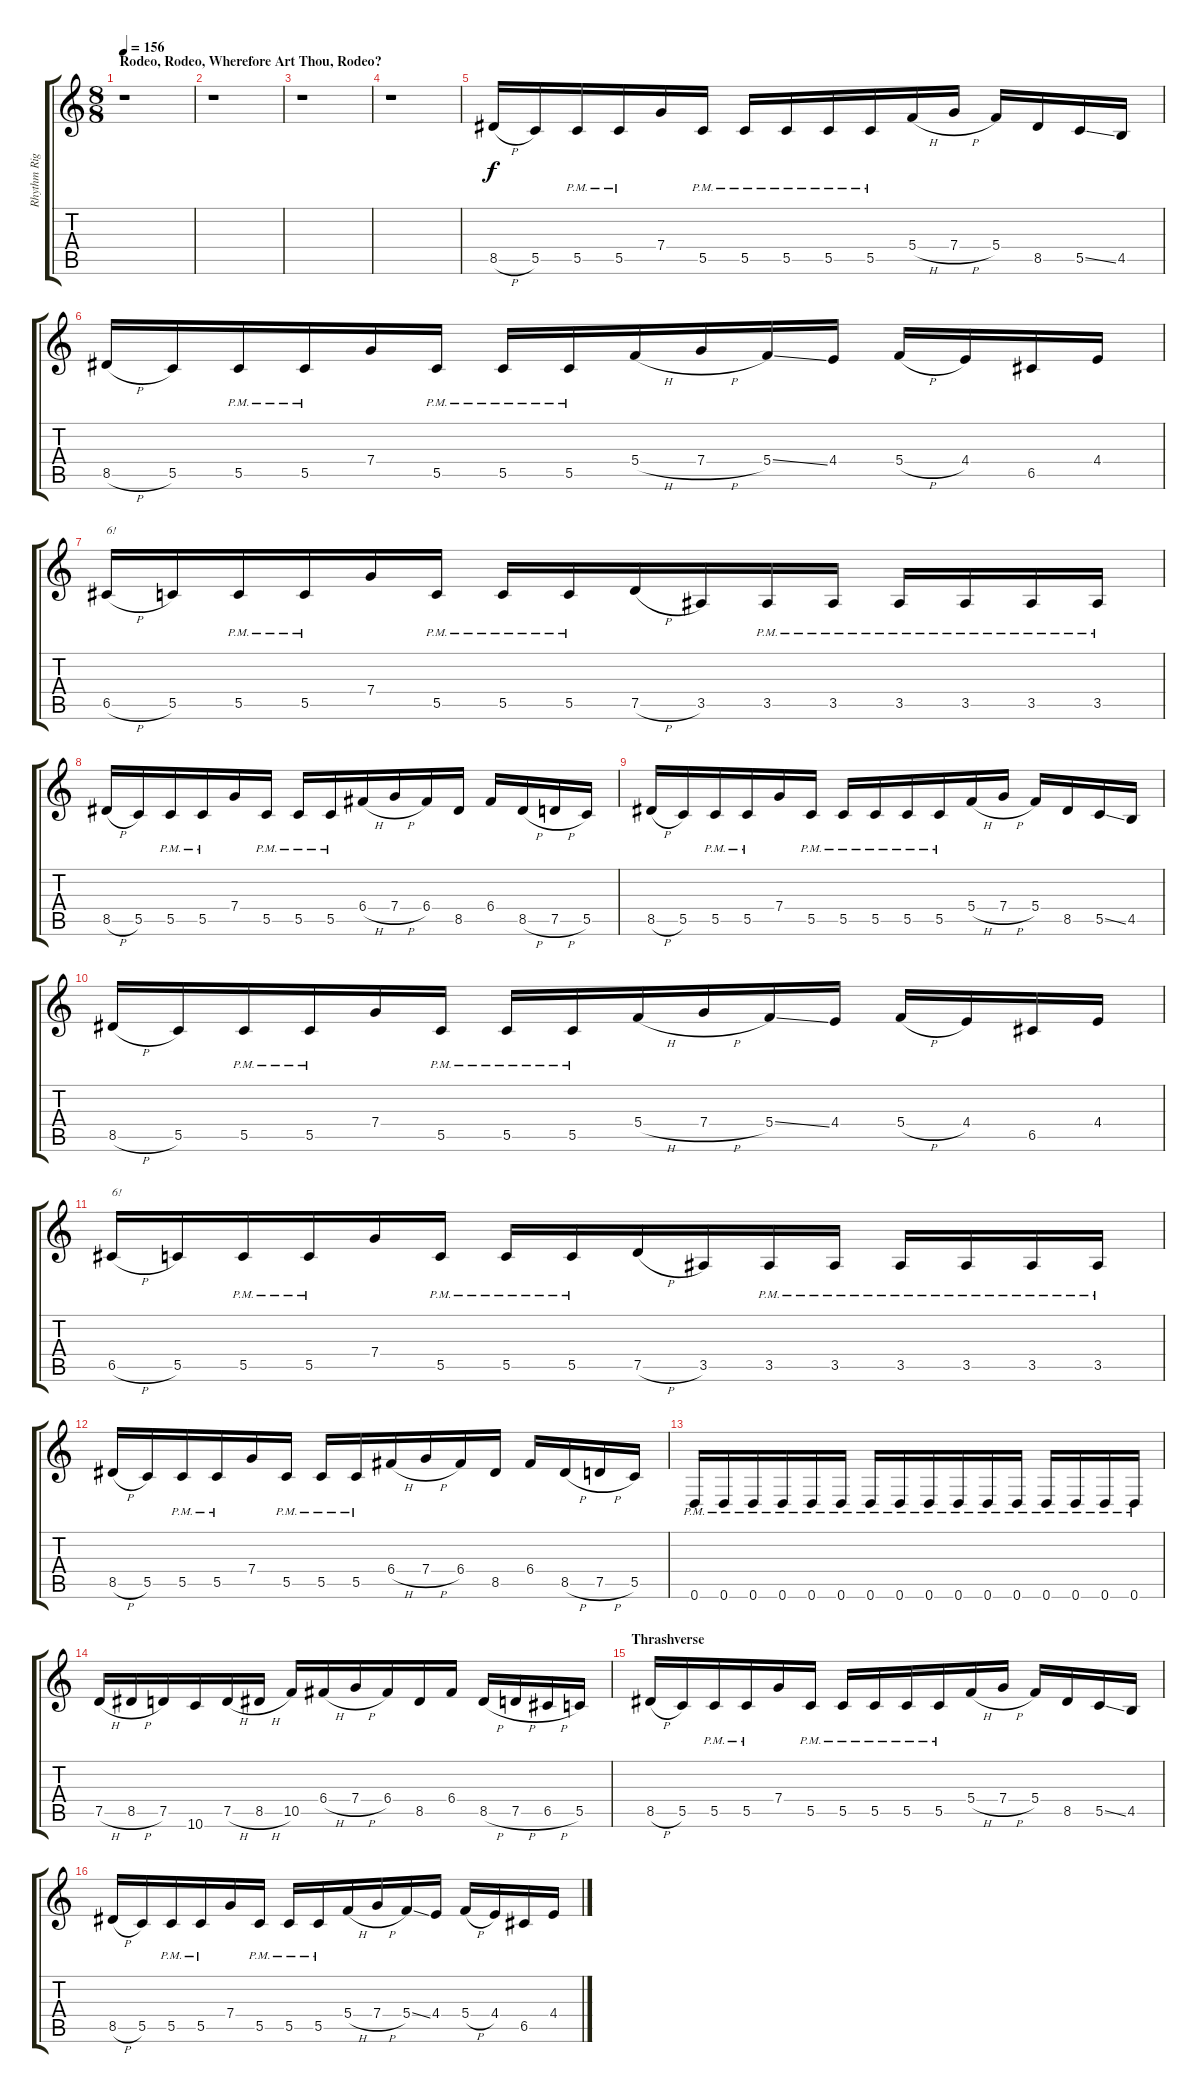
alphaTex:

\track ("Rhythm Right" "Rhythm Rig") {instrument overdrivenguitar}
\staff {score tabs}
\tuning (D4 A3 F3 C3 G2 D2) {hide}
\ts (8 8)
\section ("" "Rodeo, Rodeo, Wherefore Art Thou, Rodeo?")
\tempo 156
\clef g2
\ks c
r.1{dy f} |
r.1 |
r.1 |
r.1 |
8.5{h}.16 5.5.16 5.5{pm}.16 5.5{pm}.16 7.4.16 5.5{pm}.16 5.5{pm}.16 5.5{pm}.16 5.5{pm}.16 5.5{pm}.16 5.4{h}.16 7.4{h}.16 5.4.16 8.5.16 5.5{ss}.16 4.5.16 |
8.5{h}.16 5.5.16 5.5{pm}.16 5.5{pm}.16 7.4.16 5.5{pm}.16 5.5{pm}.16 5.5{pm}.16 5.4{h}.16 7.4{h}.16 5.4{ss}.16 4.4.16 5.4{h}.16 4.4.16 6.5.16 4.4.16 |
6.5{h}.16{txt "6!"} 5.5.16 5.5{pm}.16 5.5{pm}.16 7.4.16 5.5{pm}.16 5.5{pm}.16 5.5{pm}.16 7.5{h}.16 3.5.16 3.5{pm}.16 3.5{pm}.16 3.5{pm}.16 3.5{pm}.16 3.5{pm}.16 3.5{pm}.16 |
8.5{h}.16 5.5.16 5.5{pm}.16 5.5{pm}.16 7.4.16 5.5{pm}.16 5.5{pm}.16 5.5{pm}.16 6.4{h}.16 7.4{h}.16 6.4.16 8.5.16 6.4.16 8.5{h}.16 7.5{h}.16 5.5.16 |
8.5{h}.16 5.5.16 5.5{pm}.16 5.5{pm}.16 7.4.16 5.5{pm}.16 5.5{pm}.16 5.5{pm}.16 5.5{pm}.16 5.5{pm}.16 5.4{h}.16 7.4{h}.16 5.4.16 8.5.16 5.5{ss}.16 4.5.16 |
8.5{h}.16 5.5.16 5.5{pm}.16 5.5{pm}.16 7.4.16 5.5{pm}.16 5.5{pm}.16 5.5{pm}.16 5.4{h}.16 7.4{h}.16 5.4{ss}.16 4.4.16 5.4{h}.16 4.4.16 6.5.16 4.4.16 |
6.5{h}.16{txt "6!"} 5.5.16 5.5{pm}.16 5.5{pm}.16 7.4.16 5.5{pm}.16 5.5{pm}.16 5.5{pm}.16 7.5{h}.16 3.5.16 3.5{pm}.16 3.5{pm}.16 3.5{pm}.16 3.5{pm}.16 3.5{pm}.16 3.5{pm}.16 |
8.5{h}.16 5.5.16 5.5{pm}.16 5.5{pm}.16 7.4.16 5.5{pm}.16 5.5{pm}.16 5.5{pm}.16 6.4{h}.16 7.4{h}.16 6.4.16 8.5.16 6.4.16 8.5{h}.16 7.5{h}.16 5.5.16 |
0.6{pm}.16 0.6{pm}.16 0.6{pm}.16 0.6{pm}.16 0.6{pm}.16 0.6{pm}.16 0.6{pm}.16 0.6{pm}.16 0.6{pm}.16 0.6{pm}.16 0.6{pm}.16 0.6{pm}.16 0.6{pm}.16 0.6{pm}.16 0.6{pm}.16 0.6{pm}.16 |
7.5{h}.16 8.5{h}.16 7.5.16 10.6.16 7.5{h}.16 8.5{h}.16 10.5.16 6.4{h}.16 7.4{h}.16 6.4.16 8.5.16 6.4.16 8.5{h}.16 7.5{h}.16 6.5{h}.16 5.5.16 |
\section ("" "Thrashverse")
8.5{h}.16 5.5.16 5.5{pm}.16 5.5{pm}.16 7.4.16 5.5{pm}.16 5.5{pm}.16 5.5{pm}.16 5.5{pm}.16 5.5{pm}.16 5.4{h}.16 7.4{h}.16 5.4.16 8.5.16 5.5{ss}.16 4.5.16 |
8.5{h}.16 5.5.16 5.5{pm}.16 5.5{pm}.16 7.4.16 5.5{pm}.16 5.5{pm}.16 5.5{pm}.16 5.4{h}.16 7.4{h}.16 5.4{ss}.16 4.4.16 5.4{h}.16 4.4.16 6.5.16 4.4.16
